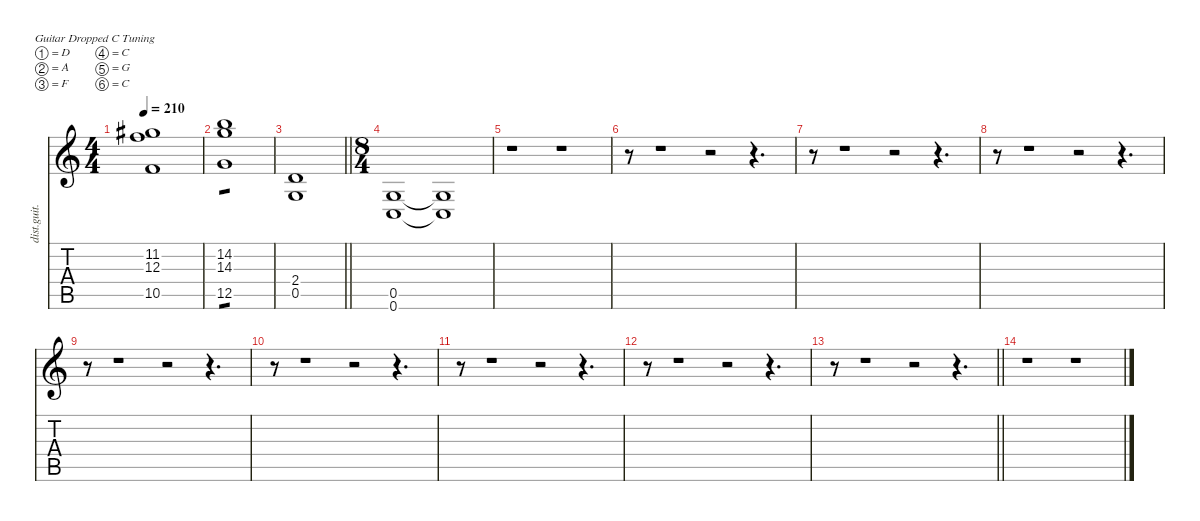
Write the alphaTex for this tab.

\defaultSystemsLayout 4
\hideDynamics
\bracketExtendMode nobrackets
\otherSystemsTrackNameOrientation horizontal
\track ("Spur 7" "dist.guit.") {instrument distortionguitar}
\staff {score tabs}
\tuning (D4 A3 F3 C3 G2 C2)
\ts (4 4)
\tempo 210
\clef g2
\ks c
(11.2{t acc #} 12.3{t} 10.5{t}).1{dy f} |
(14.2 14.3 12.5).1{tp 1} |
\barLineRight lightlight
(2.4 0.5).1 |
\ts (8 4)
\beaming (8 4 4 4 4)
(0.5 0.6).1 (0.5{t} 0.6{t}).1 |
r.1 r.1 |
r.8 r.1 r.2 r.4{d} |
r.8 r.1 r.2 r.4{d} |
r.8 r.1 r.2 r.4{d} |
r.8 r.1 r.2 r.4{d} |
r.8 r.1 r.2 r.4{d} |
r.8 r.1 r.2 r.4{d} |
r.8 r.1 r.2 r.4{d} |
\barLineRight lightlight
r.8 r.1 r.2 r.4{d} |
r.1 r.1
